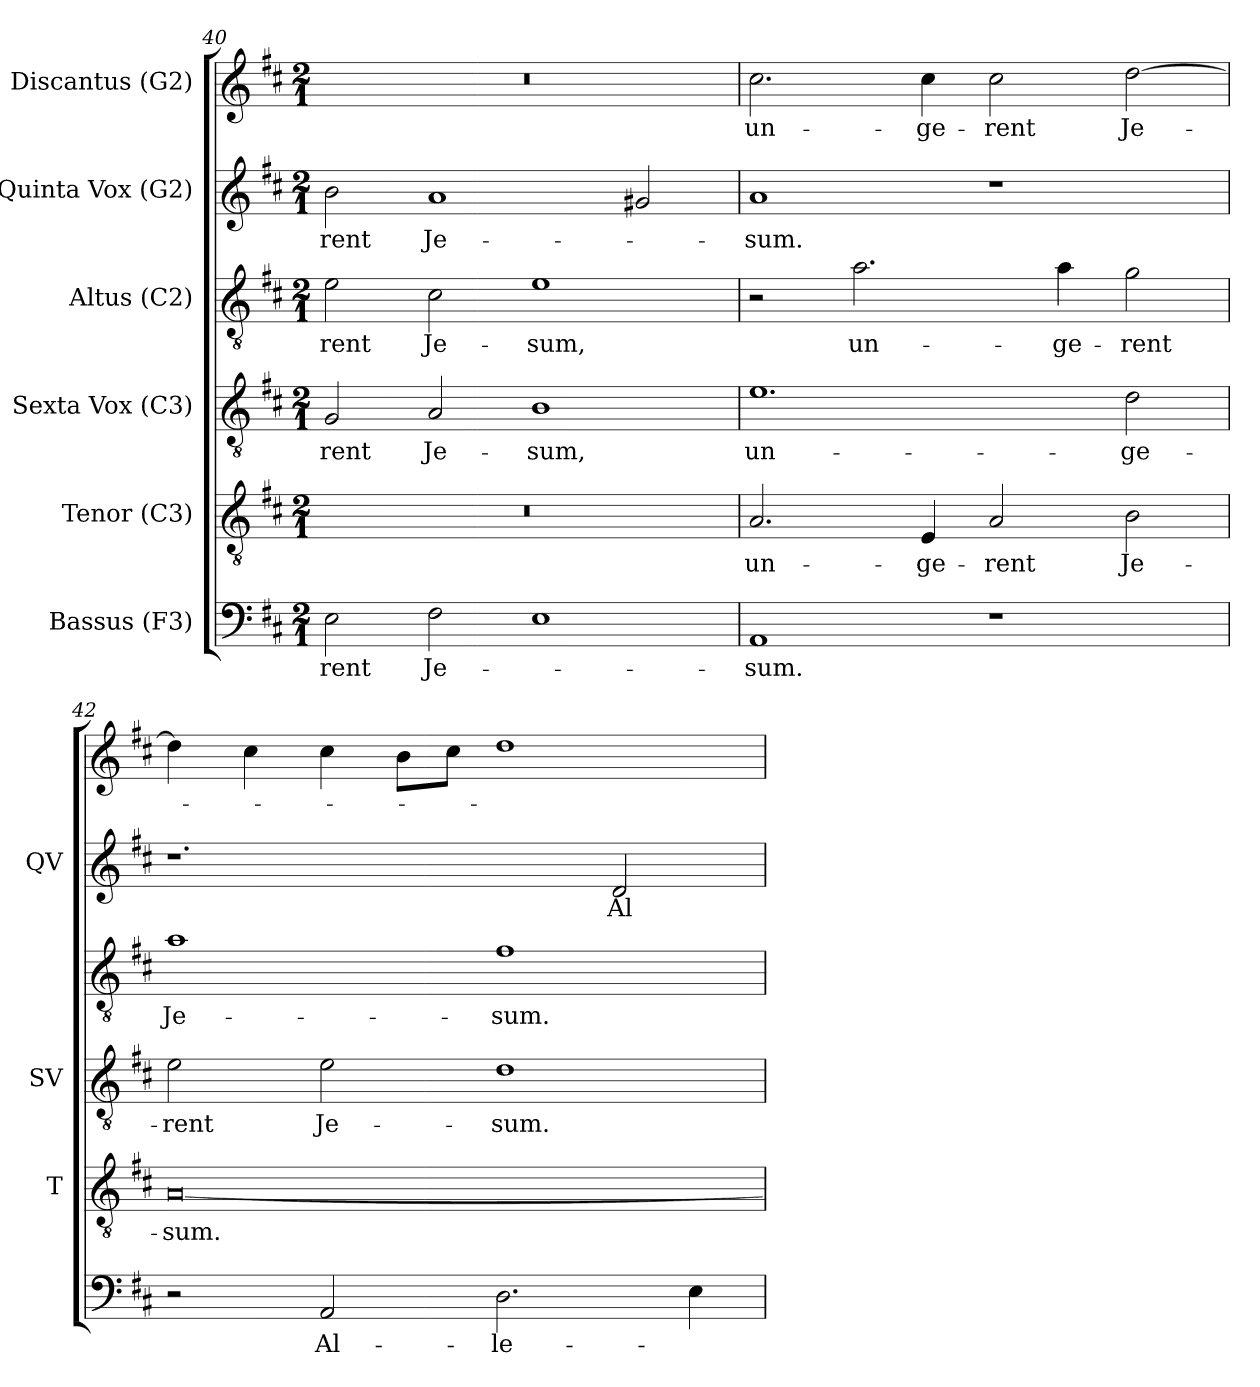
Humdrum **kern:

**kern	**text	**kern	**text	**kern	**text	**kern	**text	**kern	**text	**kern	**text
*part6	*part6	*part5	*part5	*part4	*part4	*part3	*part3	*part2	*part2	*part1	*part1
*staff6	*staff6	*staff5	*staff5	*staff4	*staff4	*staff3	*staff3	*staff2	*staff2	*staff1	*staff1
*I"Bassus (F3)	*	*I"Tenor (C3)	*	*I"Sexta Vox (C3)	*	*I"Altus (C2)	*	*I"Quinta Vox (G2)	*	*I"Discantus (G2)	*
*	*	*I'T	*	*I'SV	*	*	*	*I'QV	*	*	*
*clefF4	*	*clefGv2	*	*clefGv2	*	*clefGv2	*	*clefG2	*	*clefG2	*
*	*	*	*	*	*	*ITrd7c12	*	*	*	*	*
*k[f#c#]	*	*k[f#c#]	*	*k[f#c#]	*	*k[f#c#]	*	*k[f#c#]	*	*k[f#c#]	*
*D:	*	*D:	*	*D:	*	*D:	*	*D:	*	*D:	*
*M2/1	*	*M2/1	*	*M2/1	*	*M2/1	*	*M2/1	*	*M2/1	*
=40	=40	=40	=40	=40	=40	=40	=40	=40	=40	=40	=40
!	!LO:LY:b:color=#000000	!LO:N:vis=1	!	!	!	!	!	!	!	!	!
!	!	!	!	!	!LO:LY:b:color=#000000	!	!	!	!	!	!
!	!	!	!	!	!	!	!LO:LY:b:color=#000000	!	!	!	!
!	!	!	!	!	!	!	!	!	!LO:LY:b:color=#000000	!LO:N:vis=1	!
2Ei\	-rent	0r	.	2Gi/	-rent	2Ei\	-rent	2bi\	-rent	0r	.
!	!LO:LY:b:color=#000000	!	!	!	!	!	!	!	!	!	!
!	!	!	!	!	!LO:LY:b:color=#000000	!	!	!	!	!	!
!	!	!	!	!	!	!	!LO:LY:b:color=#000000	!	!	!	!
!	!	!	!	!	!	!	!	!	!LO:LY:b:color=#000000	!	!
2F#i\	Je-	.	.	2Ai/	Je-	2C#i\	Je-	1ai	Je-	.	.
!	!	!	!	!	!LO:LY:b:color=#000000	!	!	!	!	!	!
!	!	!	!	!	!	!	!LO:LY:b:color=#000000	!	!	!	!
1Ei	.	.	.	1Bi	-sum,	1Ei	-sum,	.	.	.	.
.	.	.	.	.	.	.	.	2g#Xi/	.	.	.
=41	=41	=41	=41	=41	=41	=41	=41	=41	=41	=41	=41
!	!LO:LY:b:color=#000000	!	!	!	!	!	!	!	!	!	!
!	!	!	!LO:LY:b:color=#000000	!	!	!	!	!	!	!	!
!	!	!	!	!	!LO:LY:b:color=#000000	!	!	!	!	!	!
!	!	!	!	!	!	!	!	!	!LO:LY:b:color=#000000	!	!
!	!	!	!	!	!	!	!	!	!	!	!LO:LY:b:color=#000000
1AAi	-sum.	2.Ai/	un-	1.ei	un-	2r	.	1ai	-sum.	2.cc#i\	un-
!	!	!	!	!	!	!	!LO:LY:b:color=#000000	!	!	!	!
.	.	.	.	.	.	2.Ai\	un-	.	.	.	.
!	!	!	!LO:LY:b:color=#000000	!	!	!	!	!	!	!	!
!	!	!	!	!	!	!	!	!	!	!	!LO:LY:b:color=#000000
.	.	4Ei/	-ge-	.	.	.	.	.	.	4cc#i\	-ge-
!	!	!	!LO:LY:b:color=#000000	!	!	!	!	!	!	!	!
!	!	!	!	!	!	!	!	!	!	!	!LO:LY:b:color=#000000
1r	.	2Ai/	-rent	.	.	.	.	1r	.	2cc#i\	-rent
!	!	!	!	!	!	!	!LO:LY:b:color=#000000	!	!	!	!
.	.	.	.	.	.	4Ai\	-ge-	.	.	.	.
!	!	!	!LO:LY:b:color=#000000	!	!	!	!	!	!	!	!
!	!	!	!	!	!LO:LY:b:color=#000000	!	!	!	!	!	!
!	!	!	!	!	!	!	!LO:LY:b:color=#000000	!	!	!	!
!	!	!	!	!	!	!	!	!	!	!	!LO:LY:b:color=#000000
.	.	2Bi\	Je-	2di\	-ge-	2Gi\	-rent	.	.	[2ddi\	Je-
=42	=42	=42	=42	=42	=42	=42	=42	=42	=42	=42	=42
!	!	!	!LO:LY:b:color=#000000	!	!	!	!	!	!	!	!
!	!	!	!	!	!LO:LY:b:color=#000000	!	!	!	!	!	!
!	!	!	!	!	!	!	!LO:LY:b:color=#000000	!	!	!	!
2r	.	[0Ai	-sum.	2ei\	-rent	1Ai	Je-	1.r	.	4ddi\]	.
.	.	.	.	.	.	.	.	.	.	4cc#i\	.
!	!LO:LY:b:color=#000000	!	!	!	!	!	!	!	!	!	!
!	!	!	!	!	!LO:LY:b:color=#000000	!	!	!	!	!	!
2AAi/	Al-	.	.	2ei\	Je-	.	.	.	.	4cc#i\	.
.	.	.	.	.	.	.	.	.	.	8bi\L	.
.	.	.	.	.	.	.	.	.	.	8cc#i\J	.
!	!LO:LY:b:color=#000000	!	!	!	!	!	!	!	!	!	!
!	!	!	!	!	!LO:LY:b:color=#000000	!	!	!	!	!	!
!	!	!	!	!	!	!	!LO:LY:b:color=#000000	!	!	!	!
2.Di\	-le-	.	.	1di	-sum.	1F#i	-sum.	.	.	1ddi	.
!	!	!	!	!	!	!	!	!	!LO:LY:b:color=#000000	!	!
.	.	.	.	.	.	.	.	2di/	Al-	.	.
4Ei\	.	.	.	.	.	.	.	.	.	.	.
=	=	=	=	=	=	=	=	=	=	=	=
*-	*-	*-	*-	*-	*-	*-	*-	*-	*-	*-	*-
